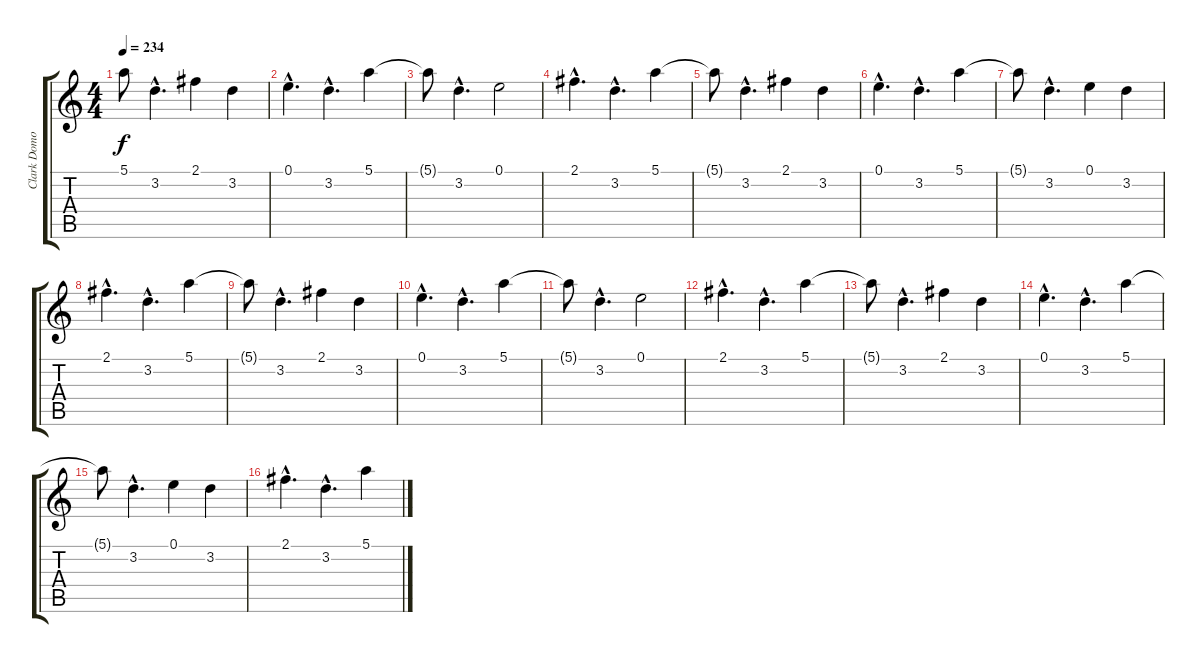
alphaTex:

\track ("Clark Domoe" "Clark Domo") {instrument distortionguitar}
\staff {score tabs}
\tuning (E4 B3 G3 D3 A2 E2) {hide}
\ts (4 4)
\tempo 234
\clef g2
\ks c
5.1{t}.8{dy f} 3.2{hac}.4{d} 2.1.4 3.2.4 |
0.1{hac}.4{d} 3.2{hac}.4{d} 5.1.4 |
5.1{t}.8 3.2{hac}.4{d} 0.1.2 |
2.1{hac}.4{d} 3.2{hac}.4{d} 5.1.4 |
5.1{t}.8 3.2{hac}.4{d} 2.1.4 3.2.4 |
0.1{hac}.4{d} 3.2{hac}.4{d} 5.1.4 |
5.1{t}.8 3.2{hac}.4{d} 0.1.4 3.2.4 |
2.1{hac}.4{d} 3.2{hac}.4{d} 5.1.4 |
5.1{t}.8 3.2{hac}.4{d} 2.1.4 3.2.4 |
0.1{hac}.4{d} 3.2{hac}.4{d} 5.1.4 |
5.1{t}.8 3.2{hac}.4{d} 0.1.2 |
2.1{hac}.4{d} 3.2{hac}.4{d} 5.1.4 |
5.1{t}.8 3.2{hac}.4{d} 2.1.4 3.2.4 |
0.1{hac}.4{d} 3.2{hac}.4{d} 5.1.4 |
5.1{t}.8 3.2{hac}.4{d} 0.1.4 3.2.4 |
2.1{hac}.4{d} 3.2{hac}.4{d} 5.1.4
